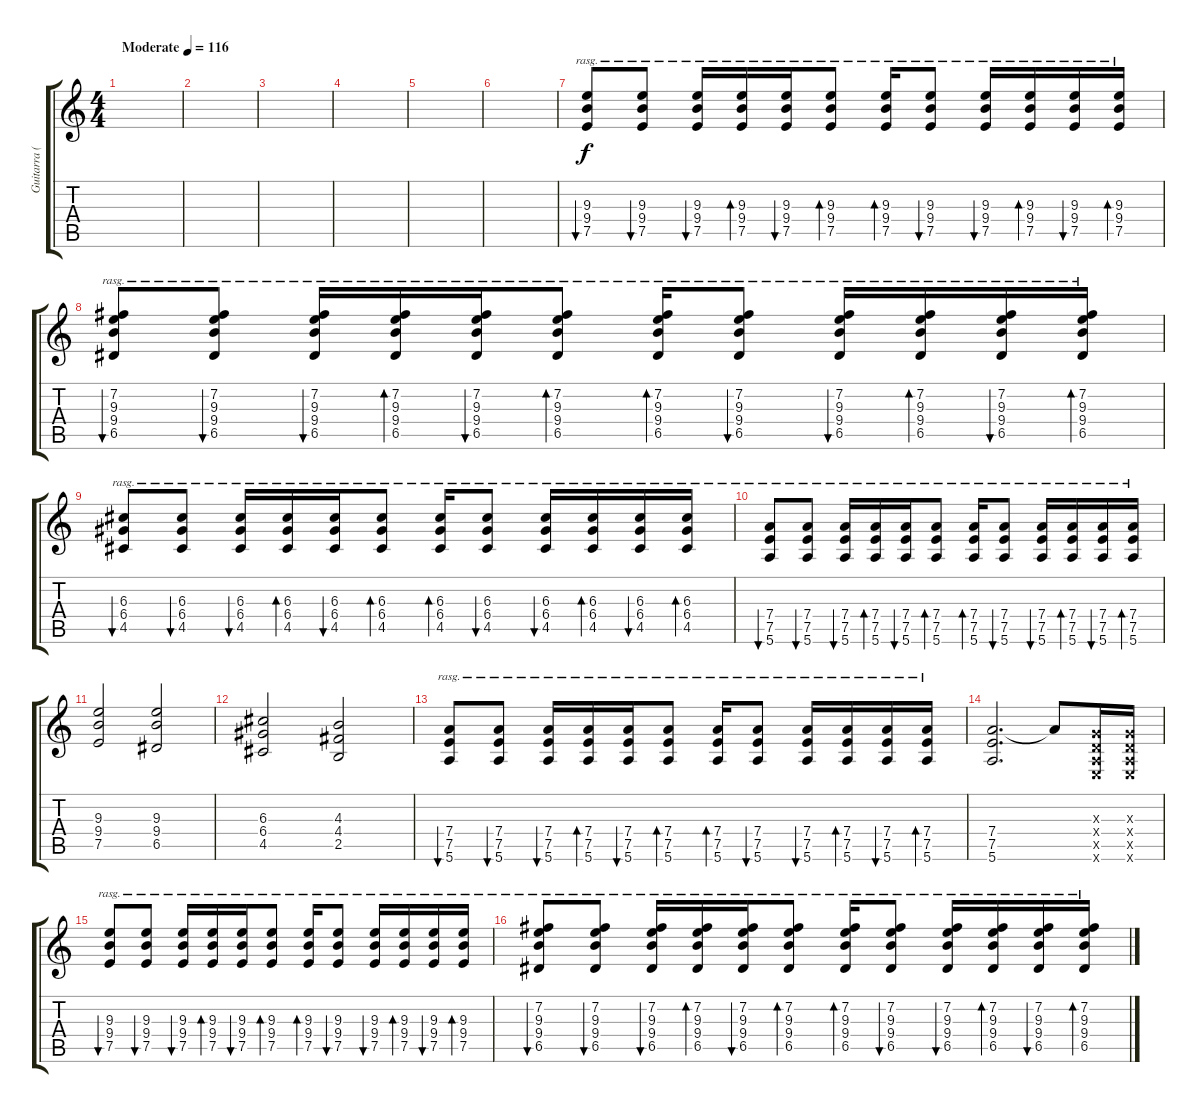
\track ("Guitarra (Ac)" "Guitarra (") {instrument acousticguitarsteel}
\staff {score tabs}
\tuning (E4 B3 G3 D3 A2 E2) {hide}
\ts (4 4)
\tempo (116 "Moderate")
\clef g2
\ks c
|
|
|
|
|
|
(9.3 9.4 7.5).8{bu 60 rasg ii} (9.3 9.4 7.5).8{bu 120 rasg ii} (9.3 9.4 7.5).16{bu 120 rasg ii} (9.3 9.4 7.5).16{bd 120 rasg ii} (9.3 9.4 7.5).16{bu 120 rasg ii} (9.3 9.4 7.5).8{bd 120 rasg ii} (9.3 9.4 7.5).16{bd 120 rasg ii} (9.3 9.4 7.5).8{bu 120 rasg ii} (9.3 9.4 7.5).16{bu 120 rasg ii} (9.3 9.4 7.5).16{bd 120 rasg ii} (9.3 9.4 7.5).16{bu 120 rasg ii} (9.3 9.4 7.5).16{bd 120 rasg ii} |
(7.2 9.3 9.4 6.5).8{bu 60 rasg ii} (7.2 9.3 9.4 6.5).8{bu 120 rasg ii} (7.2 9.3 9.4 6.5).16{bu 120 rasg ii} (7.2 9.3 9.4 6.5).16{bd 120 rasg ii} (7.2 9.3 9.4 6.5).16{bu 120 rasg ii} (7.2 9.3 9.4 6.5).8{bd 120 rasg ii} (7.2 9.3 9.4 6.5).16{bd 120 rasg ii} (7.2 9.3 9.4 6.5).8{bu 120 rasg ii} (7.2 9.3 9.4 6.5).16{bu 120 rasg ii} (7.2 9.3 9.4 6.5).16{bd 120 rasg ii} (7.2 9.3 9.4 6.5).16{bu 120 rasg ii} (7.2 9.3 9.4 6.5).16{bd 120 rasg ii} |
(6.3 6.4 4.5).8{bu 60 rasg ii} (6.3 6.4 4.5).8{bu 120 rasg ii} (6.3 6.4 4.5).16{bu 120 rasg ii} (6.3 6.4 4.5).16{bd 120 rasg ii} (6.3 6.4 4.5).16{bu 120 rasg ii} (6.3 6.4 4.5).8{bd 120 rasg ii} (6.3 6.4 4.5).16{bd 120 rasg ii} (6.3 6.4 4.5).8{bu 120 rasg ii} (6.3 6.4 4.5).16{bu 120 rasg ii} (6.3 6.4 4.5).16{bd 120 rasg ii} (6.3 6.4 4.5).16{bu 120 rasg ii} (6.3 6.4 4.5).16{bd 120 rasg ii} |
(7.4 7.5 5.6).8{bu 60 rasg ii} (7.4 7.5 5.6).8{bu 120 rasg ii} (7.4 7.5 5.6).16{bu 120 rasg ii} (7.4 7.5 5.6).16{bd 120 rasg ii} (7.4 7.5 5.6).16{bu 120 rasg ii} (7.4 7.5 5.6).8{bd 120 rasg ii} (7.4 7.5 5.6).16{bd 120 rasg ii} (7.4 7.5 5.6).8{bu 120 rasg ii} (7.4 7.5 5.6).16{bu 120 rasg ii} (7.4 7.5 5.6).16{bd 120 rasg ii} (7.4 7.5 5.6).16{bu 120 rasg ii} (7.4 7.5 5.6).16{bd 120 rasg ii} |
(9.3 9.4 7.5).2 (9.3 9.4 6.5).2 |
(6.3 6.4 4.5).2 (4.3 4.4 2.5).2 |
(7.4 7.5 5.6).8{bu 60 rasg ii} (7.4 7.5 5.6).8{bu 120 rasg ii} (7.4 7.5 5.6).16{bu 120 rasg ii} (7.4 7.5 5.6).16{bd 120 rasg ii} (7.4 7.5 5.6).16{bu 120 rasg ii} (7.4 7.5 5.6).8{bd 120 rasg ii} (7.4 7.5 5.6).16{bd 120 rasg ii} (7.4 7.5 5.6).8{bu 120 rasg ii} (7.4 7.5 5.6).16{bu 120 rasg ii} (7.4 7.5 5.6).16{bd 120 rasg ii} (7.4 7.5 5.6).16{bu 120 rasg ii} (7.4 7.5 5.6).16{bd 120 rasg ii} |
(7.4 7.5 5.6).2{d} 7.4{t}.8 (0.3{x} 0.4{x} 0.5{x} 0.6{x}).16 (0.3{x} 0.4{x} 0.5{x} 0.6{x}).16 |
(9.3 9.4 7.5).8{bu 60 rasg ii} (9.3 9.4 7.5).8{bu 120 rasg ii} (9.3 9.4 7.5).16{bu 120 rasg ii} (9.3 9.4 7.5).16{bd 120 rasg ii} (9.3 9.4 7.5).16{bu 120 rasg ii} (9.3 9.4 7.5).8{bd 120 rasg ii} (9.3 9.4 7.5).16{bd 120 rasg ii} (9.3 9.4 7.5).8{bu 120 rasg ii} (9.3 9.4 7.5).16{bu 120 rasg ii} (9.3 9.4 7.5).16{bd 120 rasg ii} (9.3 9.4 7.5).16{bu 120 rasg ii} (9.3 9.4 7.5).16{bd 120 rasg ii} |
(7.2 9.3 9.4 6.5).8{bu 60 rasg ii} (7.2 9.3 9.4 6.5).8{bu 120 rasg ii} (7.2 9.3 9.4 6.5).16{bu 120 rasg ii} (7.2 9.3 9.4 6.5).16{bd 120 rasg ii} (7.2 9.3 9.4 6.5).16{bu 120 rasg ii} (7.2 9.3 9.4 6.5).8{bd 120 rasg ii} (7.2 9.3 9.4 6.5).16{bd 120 rasg ii} (7.2 9.3 9.4 6.5).8{bu 120 rasg ii} (7.2 9.3 9.4 6.5).16{bu 120 rasg ii} (7.2 9.3 9.4 6.5).16{bd 120 rasg ii} (7.2 9.3 9.4 6.5).16{bu 120 rasg ii} (7.2 9.3 9.4 6.5).16{bd 120 rasg ii}
